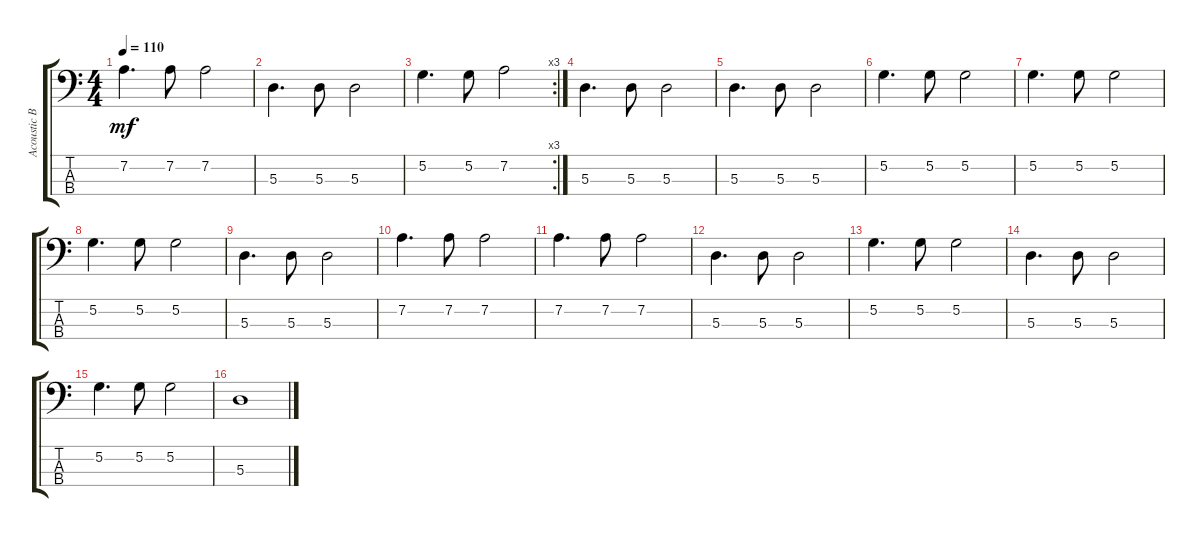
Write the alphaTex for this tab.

\track ("Acoustic Bass" "Acoustic B") {instrument acousticbass}
\staff {score tabs}
\tuning (G2 D2 A1 E1) {hide}
\ts (4 4)
\tempo 110
\clef f4
\ks c
7.2.4{d dy mf} 7.2.8 7.2.2 |
5.3.4{d} 5.3.8 5.3.2 |
\rc 3
5.2.4{d} 5.2.8 7.2.2 |
5.3.4{d} 5.3.8 5.3.2 |
5.3.4{d} 5.3.8 5.3.2 |
5.2.4{d} 5.2.8 5.2.2 |
5.2.4{d} 5.2.8 5.2.2 |
5.2.4{d} 5.2.8 5.2.2 |
5.3.4{d} 5.3.8 5.3.2 |
7.2.4{d} 7.2.8 7.2.2 |
7.2.4{d} 7.2.8 7.2.2 |
5.3.4{d} 5.3.8 5.3.2 |
5.2.4{d} 5.2.8 5.2.2 |
5.3.4{d} 5.3.8 5.3.2 |
5.2.4{d} 5.2.8 5.2.2 |
5.3.1
